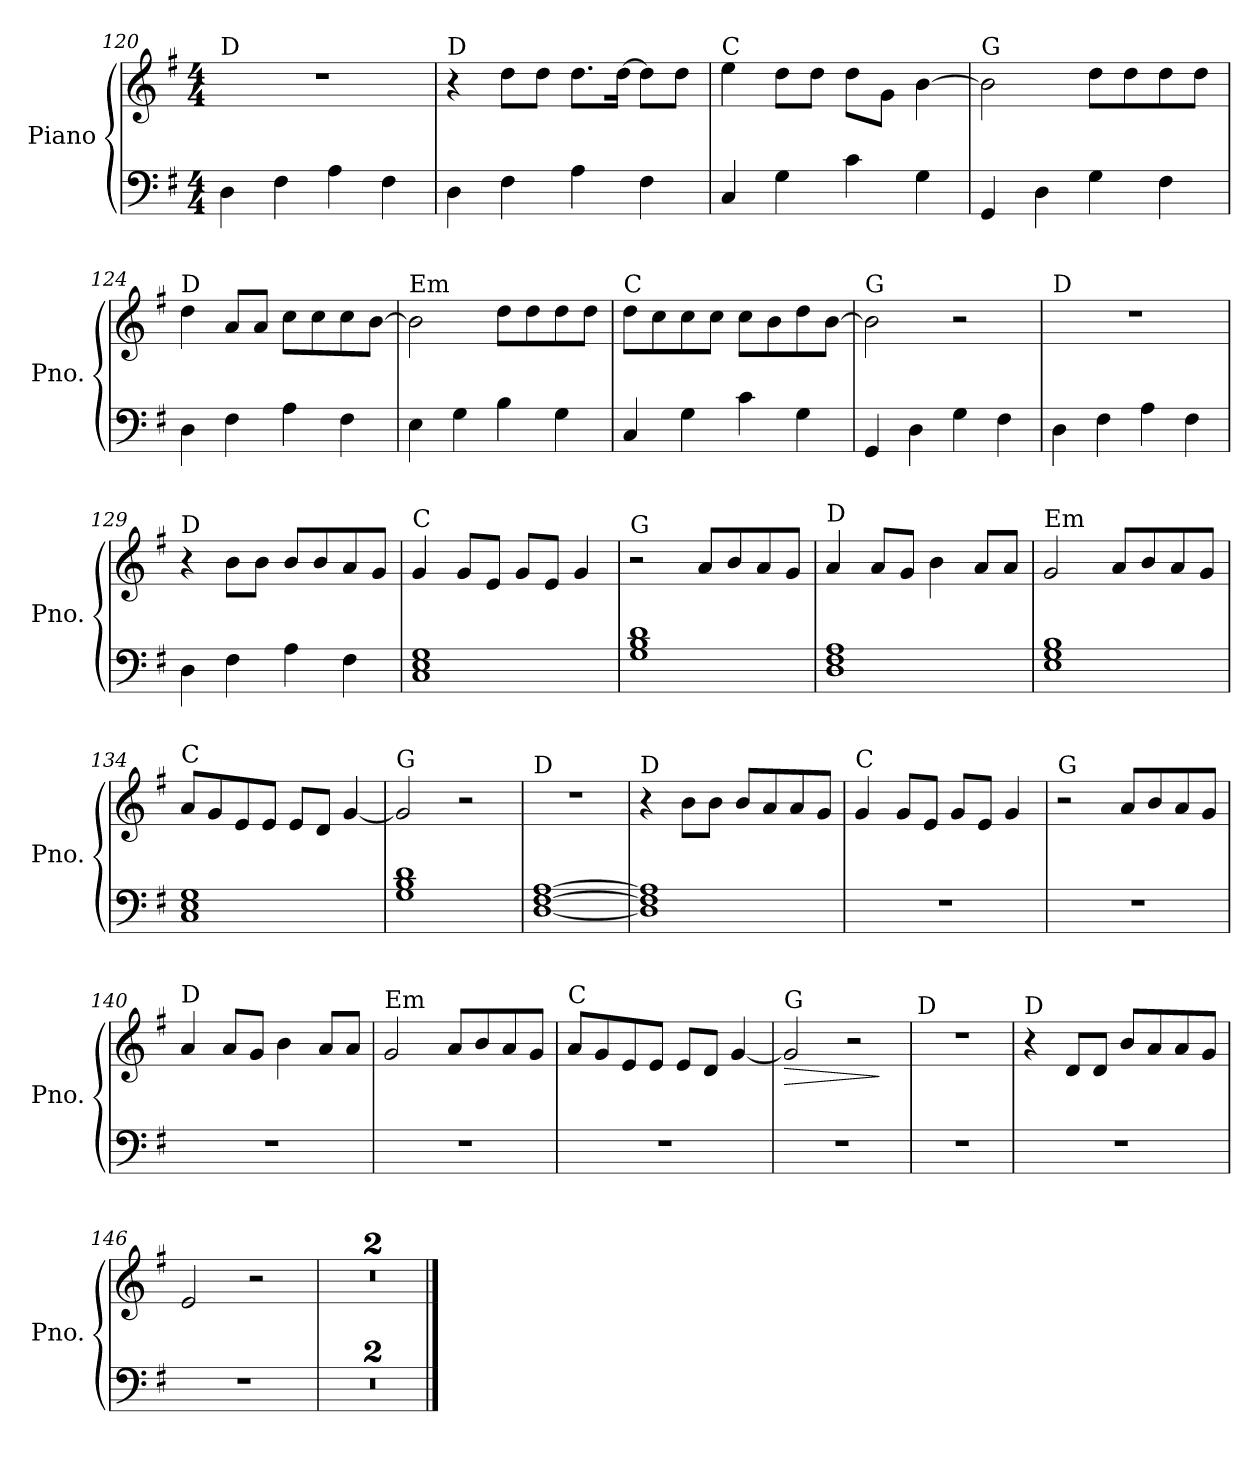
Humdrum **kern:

**kern	**kern	**dynam
*part1	*part1	*part1
*staff2	*staff1	*staff1/2
*I"Piano	*	*
*I'Pno.	*	*
*clefF4	*clefG2	*
*k[f#]	*k[f#]	*
*M4/4	*M4/4	*
=120	=120	=120
!	!LO:TX:a:t=D	!
4D\	1r	.
4F#\	.	.
4A\	.	.
4F#\	.	.
=121	=121	=121
!	!LO:TX:a:t=D	!
4D\	4r	.
4F#\	8dd\L	.
.	8dd\J	.
4A\	8.dd\L	.
.	[16dd\Jk	.
4F#\	8dd\L]	.
.	8dd\J	.
=122	=122	=122
!	!LO:TX:a:t=C	!
4C/	4ee\	.
4G\	8dd\L	.
.	8dd\J	.
4c\	8dd\L	.
.	8g\J	.
4G\	[4b\	.
!!LO:LB:g=z
=123	=123	=123
!	!LO:TX:a:t=G	!
4GG/	2b\]	.
4D\	.	.
4G\	8dd\L	.
.	8dd\	.
4F#\	8dd\	.
.	8dd\J	.
=124	=124	=124
!	!LO:TX:a:t=D	!
4D\	4dd\	.
4F#\	8a/L	.
.	8a/J	.
4A\	8cc\L	.
.	8cc\	.
4F#\	8cc\	.
.	[8b\J	.
=125	=125	=125
!	!LO:TX:a:t=Em	!
4E\	2b\]	.
4G\	.	.
4B\	8dd\L	.
.	8dd\	.
4G\	8dd\	.
.	8dd\J	.
=126	=126	=126
!	!LO:TX:a:t=C	!
4C/	8dd\L	.
.	8cc\	.
4G\	8cc\	.
.	8cc\J	.
4c\	8cc\L	.
.	8b\	.
4G\	8dd\	.
.	[8b\J	.
=127	=127	=127
!	!LO:TX:a:t=G	!
4GG/	2b\]	.
4D\	.	.
4G\	2r	.
4F#\	.	.
=128	=128	=128
!	!LO:TX:a:t=D	!
4D\	1r	.
4F#\	.	.
4A\	.	.
4F#\	.	.
!!LO:LB:g=z
=129	=129	=129
!	!LO:TX:a:t=D	!
4D\	4r	.
4F#\	8b\L	.
.	8b\J	.
4A\	8b/L	.
.	8b/	.
4F#\	8a/	.
.	8g/J	.
=130	=130	=130
!	!LO:TX:a:t=C	!
1C 1E 1G	4g/	.
.	8g/L	.
.	8e/J	.
.	8g/L	.
.	8e/J	.
.	4g/	.
=131	=131	=131
!	!LO:TX:a:t=G	!
1G 1B 1d	2r	.
.	8a/L	.
.	8b/	.
.	8a/	.
.	8g/J	.
=132	=132	=132
!	!LO:TX:a:t=D	!
1D 1F# 1A	4a/	.
.	8a/L	.
.	8g/J	.
.	4b\	.
.	8a/L	.
.	8a/J	.
=133	=133	=133
!	!LO:TX:a:t=Em	!
1E 1G 1B	2g/	.
.	8a/L	.
.	8b/	.
.	8a/	.
.	8g/J	.
=134	=134	=134
!	!LO:TX:a:t=C	!
1C 1E 1G	8a/L	.
.	8g/	.
.	8e/	.
.	8e/J	.
.	8e/L	.
.	8d/J	.
.	[4g/	.
=135	=135	=135
!	!LO:TX:a:t=G	!
1G 1B 1d	2g/]	.
.	2r	.
=136	=136	=136
!	!LO:TX:a:t=D	!
[1D [1F# [1A	1r	.
!!LO:PB:g=z
=137	=137	=137
!	!LO:TX:a:t=D	!
1D] 1F#] 1A]	4r	.
.	8b\L	.
.	8b\J	.
.	8b/L	.
.	8a/	.
.	8a/	.
.	8g/J	.
=138	=138	=138
!	!LO:TX:a:t=C	!
1r	4g/	.
.	8g/L	.
.	8e/J	.
.	8g/L	.
.	8e/J	.
.	4g/	.
=139	=139	=139
!	!LO:TX:a:t=G	!
1r	2r	.
.	8a/L	.
.	8b/	.
.	8a/	.
.	8g/J	.
=140	=140	=140
!	!LO:TX:a:t=D	!
1r	4a/	.
.	8a/L	.
.	8g/J	.
.	4b\	.
.	8a/L	.
.	8a/J	.
=141	=141	=141
!	!LO:TX:a:t=Em	!
1r	2g/	.
.	8a/L	.
.	8b/	.
.	8a/	.
.	8g/J	.
=142	=142	=142
!	!LO:TX:a:t=C	!
1r	8a/L	.
.	8g/	.
.	8e/	.
.	8e/J	.
.	8e/L	.
.	8d/J	.
.	[4g/	.
=143	=143	=143
!	!LO:TX:a:t=G	!
!	!	!LO:HP:b
1r	2g/]	>
.	2r	.
.	.	]
=144	=144	=144
!	!LO:TX:a:t=D	!
1r	1r	.
!!LO:LB:g=z
=145	=145	=145
!	!LO:TX:a:t=D	!
1r	4r	.
.	8d/L	.
.	8d/J	.
.	8b/L	.
.	8a/	.
.	8a/	.
.	8g/J	.
=146	=146	=146
1r	2e/	.
.	2r	.
=147	=147	=147
1r	1r	.
=148	=148	=148
1r	1r	.
==	==	==
*-	*-	*-
